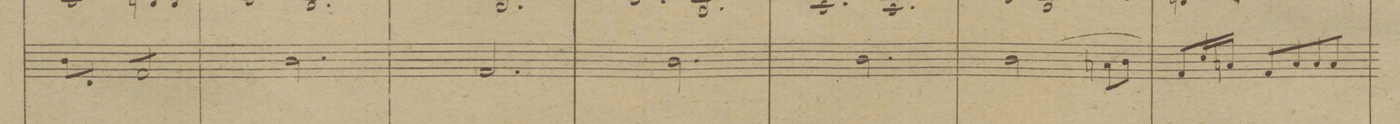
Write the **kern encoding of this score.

**kern	**dynam
*I"Viole	*
*clefC3	*
*k[b-]	*
*M3/4	*
8c\L	.
8E/J	.
8G/L	.
8G/	.
8G/	.
8G/J	.
=28	=28
2.c\	.
=29	=29
2.G/	.
=30	=30
2.c\	.
=31	=31
2.c\	.
=32	=32
(2c\	.
8Bn\L	.
8c\J)	.
=33	=33
8G/L	f
16d/L	.
16Bn/JJ	.
8G/L	.
8B/	.
8B/	.
8B/J	.
=34	=34
*-	*-
